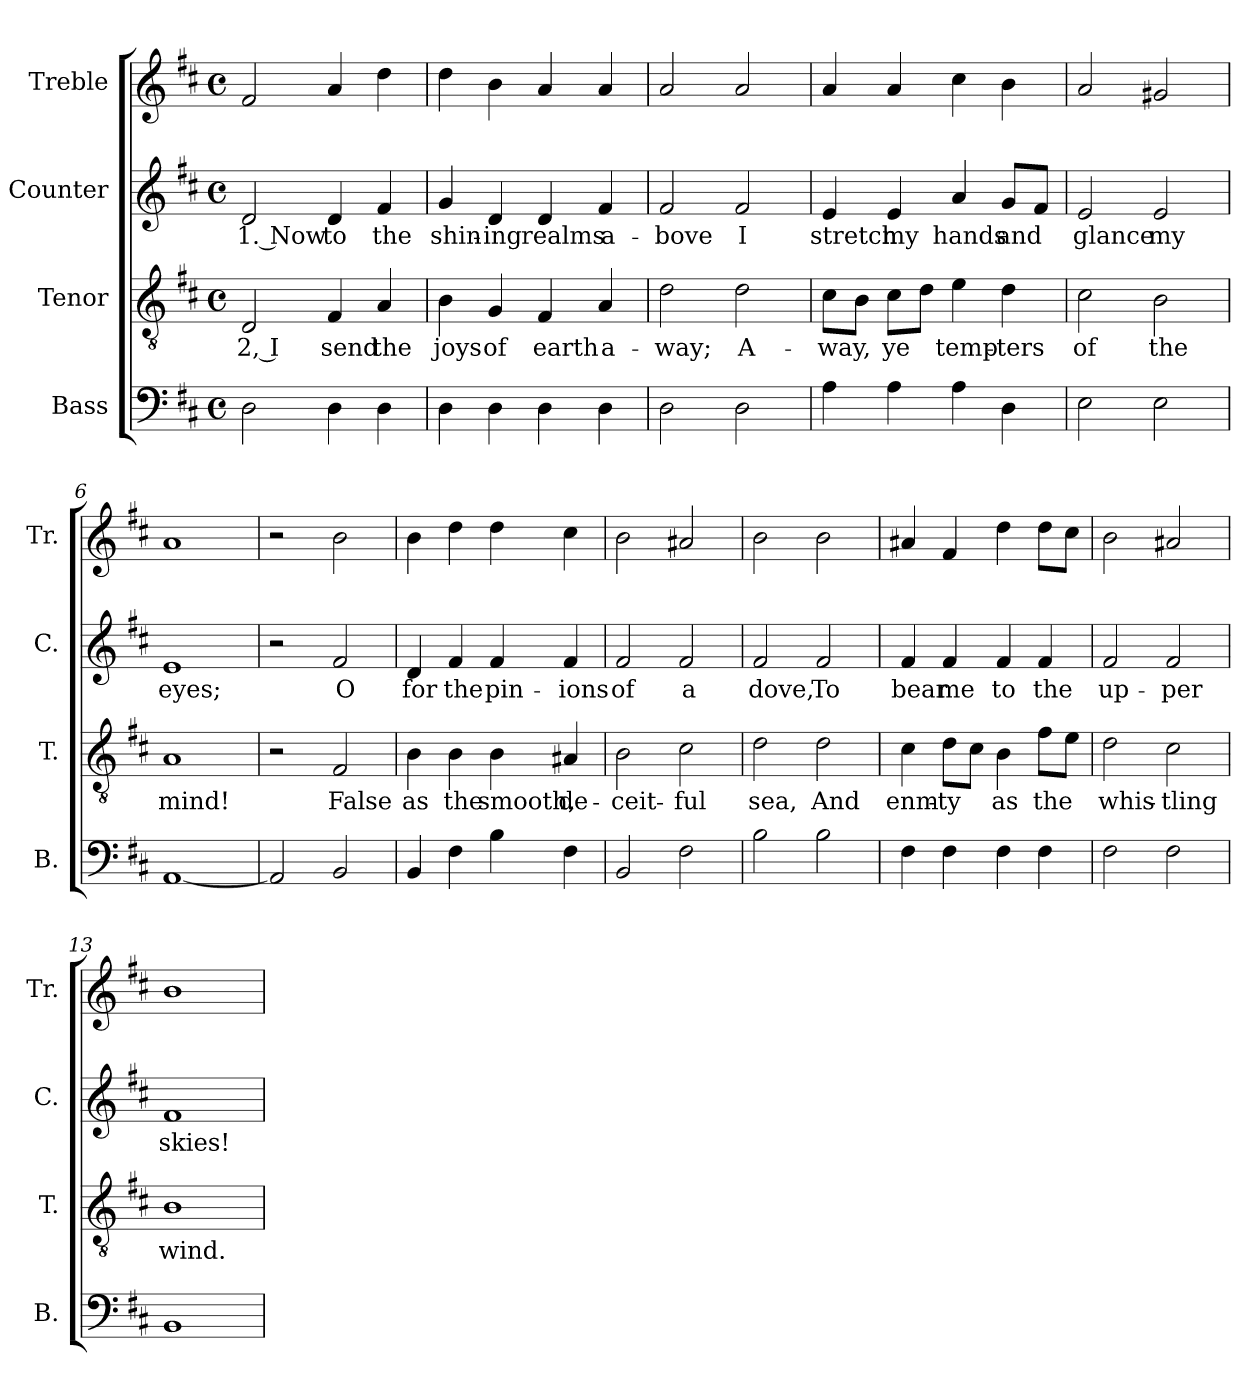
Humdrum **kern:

**kern	**kern	**text	**kern	**text	**kern
*part4	*part3	*part3	*part2	*part2	*part1
*staff4	*staff3	*staff3	*staff2	*staff2	*staff1
*I"Bass	*I"Tenor	*	*I"Counter	*	*I"Treble
*I'B.	*I'T.	*	*I'C.	*	*I'Tr.
*clefF4	*clefGv2	*	*clefG2	*	*clefG2
*k[f#c#]	*k[f#c#]	*	*k[f#c#]	*	*k[f#c#]
*M4/4	*M4/4	*	*M4/4	*	*M4/4
*met(c)	*met(c)	*	*met(c)	*	*met(c)
=1	=1	=1	=1	=1	=1
2D\	2D/	2, I	2d/	1. Now	2f#/
4D\	4F#/	send	4d/	to	4a/
4D\	4A/	the	4f#/	the	4dd\
=2	=2	=2	=2	=2	=2
4D\	4B\	joys	4g/	shin-	4dd\
4D\	4G/	of	4d/	-ing	4b\
4D\	4F#/	earth	4d/	realms	4a/
4D\	4A/	a-	4f#/	a-	4a/
=3	=3	=3	=3	=3	=3
2D\	2d\	-way;	2f#/	-bove	2a/
2D\	2d\	A-	2f#/	I	2a/
=4	=4	=4	=4	=4	=4
4A\	8c#\L	-way,	4e/	stretch	4a/
.	8B\J	.	.	.	.
4A\	8c#\L	ye	4e/	my	4a/
.	8d\J	.	.	.	.
4A\	4e\	temp-	4a/	hands	4cc#\
4D\	4d\	-ters	8g/L	and	4b\
.	.	.	8f#/J	.	.
=5	=5	=5	=5	=5	=5
2E\	2c#\	of	2e/	glance	2a/
2E\	2B\	the	2e/	my	2g#X/
=6	=6	=6	=6	=6	=6
[1AA	1A	mind!	1e	eyes;	1a
!!LO:LB:g=z
=7	=7	=7	=7	=7	=7
2AA/]	2r	.	2r	.	2r
2BB/	2F#/	False	2f#/	O	2b\
=8	=8	=8	=8	=8	=8
4BB/	4B\	as	4d/	for	4b\
4F#\	4B\	the	4f#/	the	4dd\
4B\	4B\	smooth,	4f#/	pin-	4dd\
4F#\	4A#X/	de-	4f#/	-ions	4cc#\
=9	=9	=9	=9	=9	=9
2BB/	2B\	-ceit-	2f#/	of	2b\
2F#\	2c#\	-ful	2f#/	a	2a#X/
=10	=10	=10	=10	=10	=10
2B\	2d\	sea,	2f#/	dove,	2b\
2B\	2d\	And	2f#/	To	2b\
=11	=11	=11	=11	=11	=11
4F#\	4c#\	enm-	4f#/	bear	4a#X/
4F#\	8d\L	-ty	4f#/	me	4f#/
.	8c#\J	.	.	.	.
4F#\	4B\	as	4f#/	to	4dd\
4F#\	8f#\L	the	4f#/	the	8dd\L
.	8e\J	.	.	.	8cc#\J
=12	=12	=12	=12	=12	=12
2F#\	2d\	whis-	2f#/	up-	2b\
2F#\	2c#\	-tling	2f#/	-per	2a#X/
=13	=13	=13	=13	=13	=13
1BB	1B	wind.	1f#	skies!	1b
=	=	=	=	=	=
*-	*-	*-	*-	*-	*-
